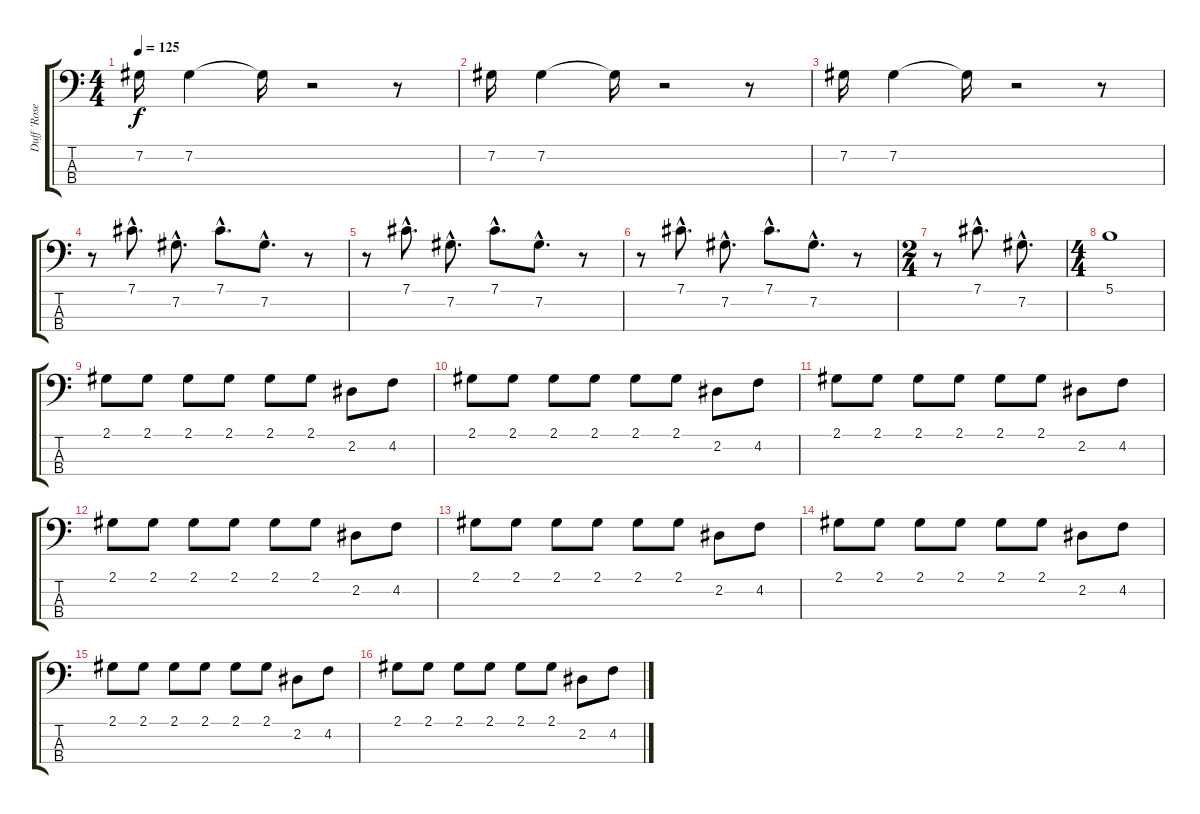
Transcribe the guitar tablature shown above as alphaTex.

\track ("Duff 'Rose' McKagen" "Duff 'Rose") {instrument electricbasspick}
\staff {score tabs}
\tuning (Gb2 Db2 Ab1 Eb1) {hide}
\ts (4 4)
\tempo 125
\clef f4
\ks c
7.2.16{dy f} 7.2.4 7.2{t}.16 r.2 r.8 |
7.2.16 7.2.4 7.2{t}.16 r.2 r.8 |
7.2.16 7.2.4 7.2{t}.16 r.2 r.8 |
r.8 7.1{hac}.8{d} 7.2{hac}.8{d} 7.1{hac}.8{d} 7.2{hac}.8{d} r.8 |
r.8 7.1{hac}.8{d} 7.2{hac}.8{d} 7.1{hac}.8{d} 7.2{hac}.8{d} r.8 |
r.8 7.1{hac}.8{d} 7.2{hac}.8{d} 7.1{hac}.8{d} 7.2{hac}.8{d} r.8 |
\ts (2 4)
r.8 7.1{hac}.8{d} 7.2{hac}.8{d} |
\ts (4 4)
5.1.1 |
2.1.8{volume 8} 2.1.8 2.1.8 2.1.8 2.1.8 2.1.8 2.2.8 4.2.8 |
2.1.8 2.1.8 2.1.8 2.1.8 2.1.8 2.1.8 2.2.8 4.2.8 |
2.1.8 2.1.8 2.1.8 2.1.8 2.1.8 2.1.8 2.2.8 4.2.8 |
2.1.8 2.1.8 2.1.8 2.1.8 2.1.8 2.1.8 2.2.8 4.2.8 |
2.1.8 2.1.8 2.1.8 2.1.8 2.1.8 2.1.8 2.2.8 4.2.8 |
2.1.8 2.1.8 2.1.8 2.1.8 2.1.8 2.1.8 2.2.8 4.2.8 |
2.1.8 2.1.8 2.1.8 2.1.8 2.1.8 2.1.8 2.2.8 4.2.8 |
2.1.8 2.1.8 2.1.8 2.1.8 2.1.8 2.1.8 2.2.8 4.2.8
